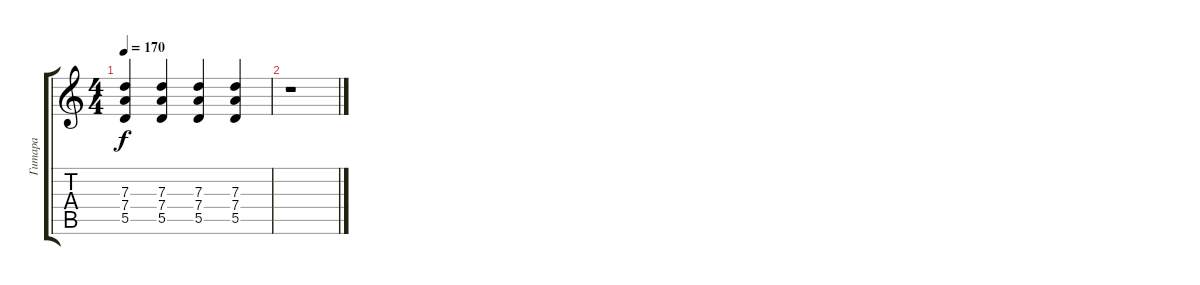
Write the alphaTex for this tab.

\track ("Гитара" "Гитара") {instrument overdrivenguitar}
\staff {score tabs}
\tuning (E4 B3 G3 D3 A2 E2) {hide}
\ts (4 4)
\tempo 170
\clef g2
\ks c
(7.3 7.4 5.5).4{dy f} (7.3 7.4 5.5).4 (7.3 7.4 5.5).4 (7.3 7.4 5.5).4 |
r.1
